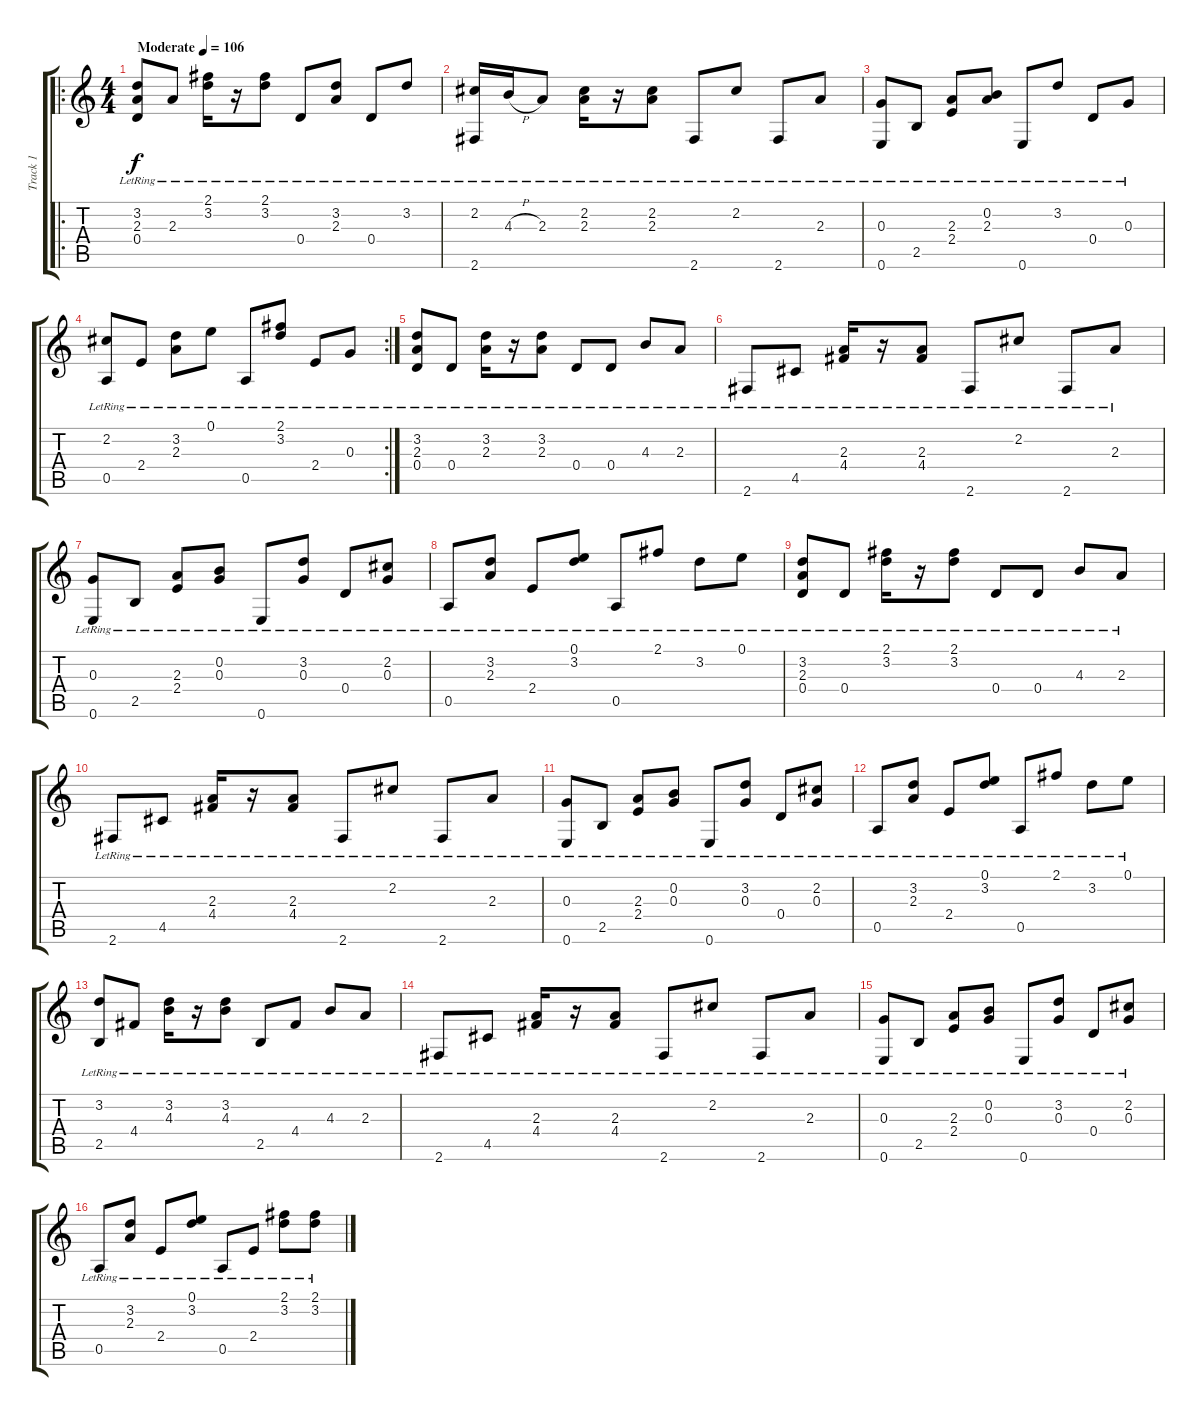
\track ("Track 1" "Track 1") {instrument acousticguitarsteel}
\staff {score tabs}
\tuning (E4 B3 G3 D3 A2 E2) {hide}
\ro
\ts (4 4)
\tempo (106 "Moderate")
\clef g2
\ks c
(3.2{lr} 2.3{lr} 0.4{lr}).8{dy f instrument acousticguitarsteel} 2.3{lr}.8 (2.1{lr} 3.2{lr}).16 r.16 (2.1{lr} 3.2{lr}).8 0.4{lr}.8 (3.2{lr} 2.3{lr}).8 0.4{lr}.8 3.2{lr}.8 |
(2.2{lr} 2.6{lr}).16 4.3{h lr}.16 2.3{lr}.8 (2.2{lr} 2.3{lr}).16 r.16 (2.2{lr} 2.3{lr}).8 2.6{lr}.8 2.2{lr}.8 2.6{lr}.8 2.3{lr}.8 |
(0.3{lr} 0.6{lr}).8 2.5{lr}.8 (2.3{lr} 2.4{lr}).8 (0.2{lr} 2.3{lr}).8 0.6{lr}.8 3.2{lr}.8 0.4{lr}.8 0.3{lr}.8 |
\rc 2
(2.2{lr} 0.5{lr}).8 2.4{lr}.8 (3.2{lr} 2.3{lr}).8 0.1{lr}.8 0.5{lr}.8 (2.1{lr} 3.2{lr}).8 2.4{lr}.8 0.3{lr}.8 |
(3.2{lr} 2.3{lr} 0.4{lr}).8 0.4{lr}.8 (3.2{lr} 2.3{lr}).16 r.16 (3.2{lr} 2.3{lr}).8 0.4{lr}.8 0.4{lr}.8 4.3{lr}.8 2.3{lr}.8 |
2.6{lr}.8 4.5{lr}.8 (2.3{lr} 4.4{lr}).16 r.16 (2.3{lr} 4.4{lr}).8 2.6{lr}.8 2.2{lr}.8 2.6{lr}.8 2.3{lr}.8 |
(0.3{lr} 0.6{lr}).8 2.5{lr}.8 (2.3{lr} 2.4{lr}).8 (0.2{lr} 0.3{lr}).8 0.6{lr}.8 (3.2{lr} 0.3{lr}).8 0.4{lr}.8 (2.2{lr} 0.3{lr}).8 |
0.5{lr}.8 (3.2{lr} 2.3{lr}).8 2.4{lr}.8 (0.1{lr} 3.2{lr}).8 0.5{lr}.8 2.1{lr}.8 3.2{lr}.8 0.1{lr}.8 |
(3.2{lr} 2.3{lr} 0.4{lr}).8 0.4{lr}.8 (2.1{lr} 3.2{lr}).16 r.16 (2.1{lr} 3.2{lr}).8 0.4{lr}.8 0.4{lr}.8 4.3{lr}.8 2.3{lr}.8 |
2.6{lr}.8 4.5{lr}.8 (2.3{lr} 4.4{lr}).16 r.16 (2.3{lr} 4.4{lr}).8 2.6{lr}.8 2.2{lr}.8 2.6{lr}.8 2.3{lr}.8 |
(0.3{lr} 0.6{lr}).8 2.5{lr}.8 (2.3{lr} 2.4{lr}).8 (0.2{lr} 0.3{lr}).8 0.6{lr}.8 (3.2{lr} 0.3{lr}).8 0.4{lr}.8 (2.2{lr} 0.3{lr}).8 |
0.5{lr}.8 (3.2{lr} 2.3{lr}).8 2.4{lr}.8 (0.1{lr} 3.2{lr}).8 0.5{lr}.8 2.1{lr}.8 3.2{lr}.8 0.1{lr}.8 |
(3.2{lr} 2.5{lr}).8 4.4{lr}.8 (3.2{lr} 4.3{lr}).16 r.16 (3.2{lr} 4.3{lr}).8 2.5{lr}.8 4.4{lr}.8 4.3{lr}.8 2.3{lr}.8 |
2.6{lr}.8 4.5{lr}.8 (2.3{lr} 4.4{lr}).16 r.16 (2.3{lr} 4.4{lr}).8 2.6{lr}.8 2.2{lr}.8 2.6{lr}.8 2.3{lr}.8 |
(0.3{lr} 0.6{lr}).8 2.5{lr}.8 (2.3{lr} 2.4{lr}).8 (0.2{lr} 0.3{lr}).8 0.6{lr}.8 (3.2{lr} 0.3{lr}).8 0.4{lr}.8 (2.2{lr} 0.3{lr}).8 |
0.5{lr}.8 (3.2{lr} 2.3{lr}).8 2.4{lr}.8 (0.1{lr} 3.2{lr}).8 0.5{lr}.8 2.4{lr}.8 (2.1{lr} 3.2{lr}).8 (2.1{lr} 3.2{lr}).8
